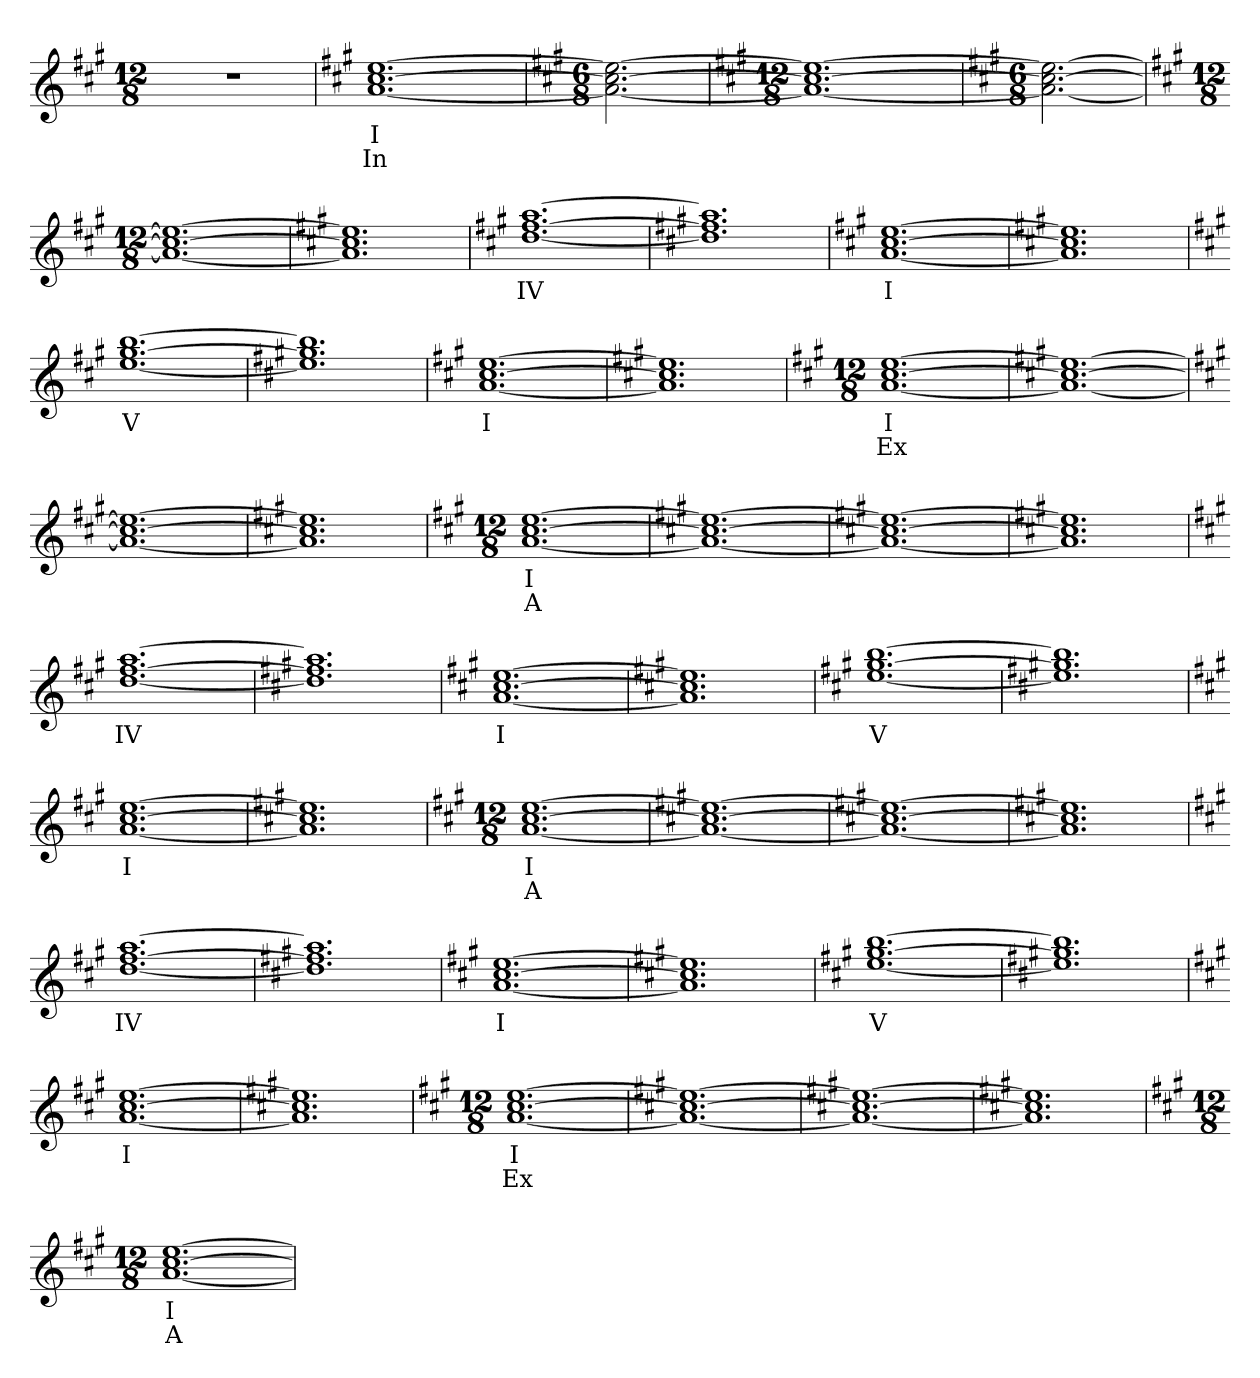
**kern	**text	**text
*part1	*part1	*part1
*staff1	*staff1	*staff1
*k[f#c#g#]	*	*
*A:	*	*
*M12/8	*	*
=	=	=
1.r	.	.
=	=	=
*k[f#c#g#]	*	*
*A:	*	*
[1.a [1.cc# [1.ee	I	In
=	=	=
*k[f#c#g#]	*	*
*A:	*	*
*M6/8	*	*
2.a_ 2.cc#_ 2.ee_	.	.
=	=	=
*k[f#c#g#]	*	*
*A:	*	*
*M12/8	*	*
1.a_ 1.cc#_ 1.ee_	.	.
=	=	=
*k[f#c#g#]	*	*
*A:	*	*
*M6/8	*	*
2.a_ 2.cc#_ 2.ee_	.	.
=	=	=
*k[f#c#g#]	*	*
*A:	*	*
*M12/8	*	*
1.a_ 1.cc#_ 1.ee_	.	.
=	=	=
*k[f#c#g#]	*	*
*A:	*	*
1.a] 1.cc#] 1.ee]	.	.
=	=	=
*k[f#c#g#]	*	*
*A:	*	*
[1.dd [1.ff# [1.aa	IV	.
=	=	=
*k[f#c#g#]	*	*
*A:	*	*
1.dd] 1.ff#] 1.aa]	.	.
=	=	=
*k[f#c#g#]	*	*
*A:	*	*
[1.a [1.cc# [1.ee	I	.
=	=	=
*k[f#c#g#]	*	*
*A:	*	*
1.a] 1.cc#] 1.ee]	.	.
=	=	=
*k[f#c#g#]	*	*
*A:	*	*
[1.ee [1.gg# [1.bb	V	.
=	=	=
*k[f#c#g#]	*	*
*A:	*	*
1.ee] 1.gg#] 1.bb]	.	.
=	=	=
*k[f#c#g#]	*	*
*A:	*	*
[1.a [1.cc# [1.ee	I	.
=	=	=
*k[f#c#g#]	*	*
*A:	*	*
1.a] 1.cc#] 1.ee]	.	.
=	=	=
*k[f#c#g#]	*	*
*A:	*	*
*M12/8	*	*
[1.a [1.cc# [1.ee	I	Ex
=	=	=
*k[f#c#g#]	*	*
*A:	*	*
1.a_ 1.cc#_ 1.ee_	.	.
=	=	=
*k[f#c#g#]	*	*
*A:	*	*
1.a_ 1.cc#_ 1.ee_	.	.
=	=	=
*k[f#c#g#]	*	*
*A:	*	*
1.a] 1.cc#] 1.ee]	.	.
=	=	=
*k[f#c#g#]	*	*
*A:	*	*
*M12/8	*	*
[1.a [1.cc# [1.ee	I	A
=	=	=
*k[f#c#g#]	*	*
*A:	*	*
1.a_ 1.cc#_ 1.ee_	.	.
=	=	=
*k[f#c#g#]	*	*
*A:	*	*
1.a_ 1.cc#_ 1.ee_	.	.
=	=	=
*k[f#c#g#]	*	*
*A:	*	*
1.a] 1.cc#] 1.ee]	.	.
=	=	=
*k[f#c#g#]	*	*
*A:	*	*
[1.dd [1.ff# [1.aa	IV	.
=	=	=
*k[f#c#g#]	*	*
*A:	*	*
1.dd] 1.ff#] 1.aa]	.	.
=	=	=
*k[f#c#g#]	*	*
*A:	*	*
[1.a [1.cc# [1.ee	I	.
=	=	=
*k[f#c#g#]	*	*
*A:	*	*
1.a] 1.cc#] 1.ee]	.	.
=	=	=
*k[f#c#g#]	*	*
*A:	*	*
[1.ee [1.gg# [1.bb	V	.
=	=	=
*k[f#c#g#]	*	*
*A:	*	*
1.ee] 1.gg#] 1.bb]	.	.
=	=	=
*k[f#c#g#]	*	*
*A:	*	*
[1.a [1.cc# [1.ee	I	.
=	=	=
*k[f#c#g#]	*	*
*A:	*	*
1.a] 1.cc#] 1.ee]	.	.
=	=	=
*k[f#c#g#]	*	*
*A:	*	*
*M12/8	*	*
[1.a [1.cc# [1.ee	I	A
=	=	=
*k[f#c#g#]	*	*
*A:	*	*
1.a_ 1.cc#_ 1.ee_	.	.
=	=	=
*k[f#c#g#]	*	*
*A:	*	*
1.a_ 1.cc#_ 1.ee_	.	.
=	=	=
*k[f#c#g#]	*	*
*A:	*	*
1.a] 1.cc#] 1.ee]	.	.
=	=	=
*k[f#c#g#]	*	*
*A:	*	*
[1.dd [1.ff# [1.aa	IV	.
=	=	=
*k[f#c#g#]	*	*
*A:	*	*
1.dd] 1.ff#] 1.aa]	.	.
=	=	=
*k[f#c#g#]	*	*
*A:	*	*
[1.a [1.cc# [1.ee	I	.
=	=	=
*k[f#c#g#]	*	*
*A:	*	*
1.a] 1.cc#] 1.ee]	.	.
=	=	=
*k[f#c#g#]	*	*
*A:	*	*
[1.ee [1.gg# [1.bb	V	.
=	=	=
*k[f#c#g#]	*	*
*A:	*	*
1.ee] 1.gg#] 1.bb]	.	.
=	=	=
*k[f#c#g#]	*	*
*A:	*	*
[1.a [1.cc# [1.ee	I	.
=	=	=
*k[f#c#g#]	*	*
*A:	*	*
1.a] 1.cc#] 1.ee]	.	.
=	=	=
*k[f#c#g#]	*	*
*A:	*	*
*M12/8	*	*
[1.a [1.cc# [1.ee	I	Ex
=	=	=
*k[f#c#g#]	*	*
*A:	*	*
1.a_ 1.cc#_ 1.ee_	.	.
=	=	=
*k[f#c#g#]	*	*
*A:	*	*
1.a_ 1.cc#_ 1.ee_	.	.
=	=	=
*k[f#c#g#]	*	*
*A:	*	*
1.a] 1.cc#] 1.ee]	.	.
=	=	=
*k[f#c#g#]	*	*
*A:	*	*
*M12/8	*	*
[1.a [1.cc# [1.ee	I	A
=	=	=
*-	*-	*-
